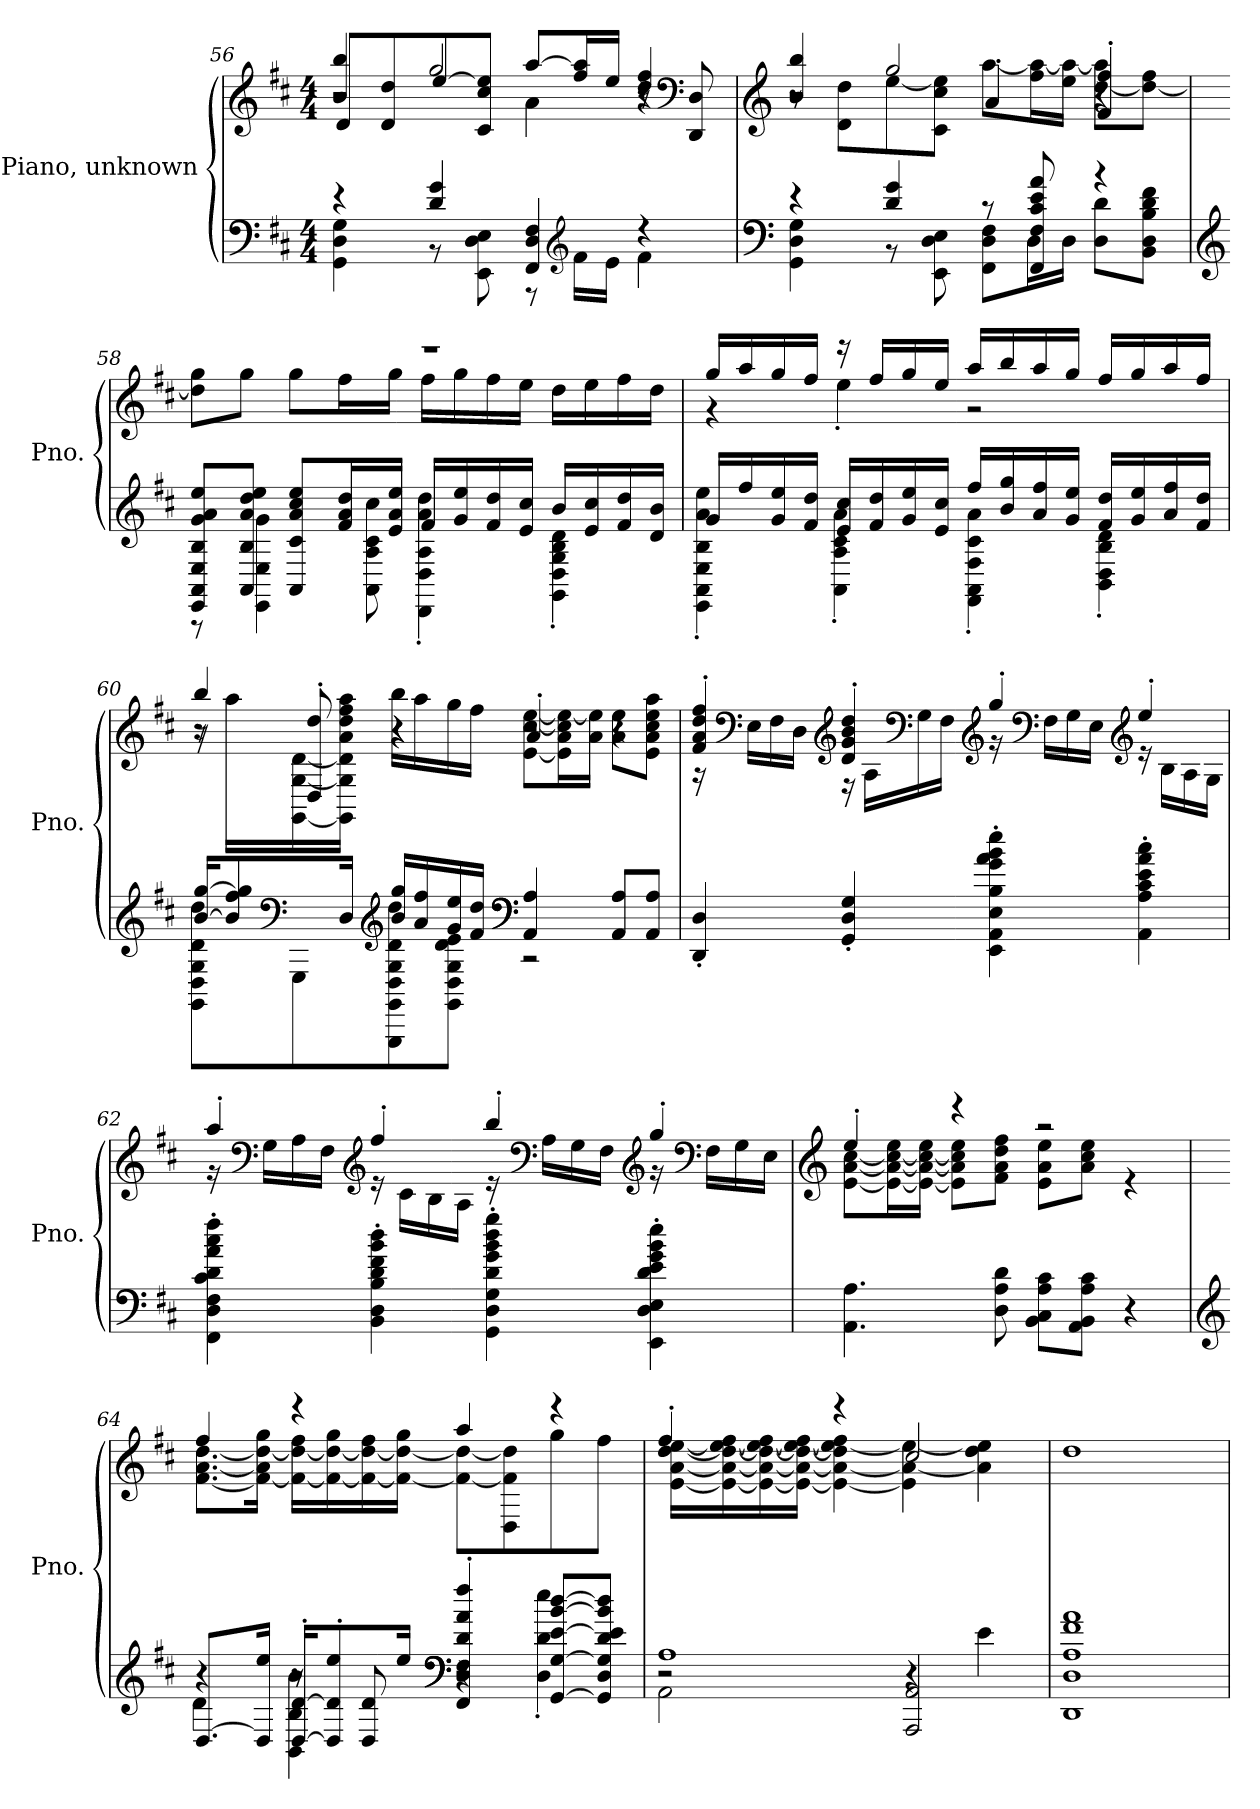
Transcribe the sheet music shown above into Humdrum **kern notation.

**kern	**kern
*part1	*part1
*staff2	*staff1
*I"Piano, unknown	*
*I'Pno.	*
*clefF4	*clefG2
*k[f#c#]	*k[f#c#]
*M4/4	*M4/4
=56	=56
*^	*^
*	*	*	*^
4r	4GG\ 4D\ 4G\	4b/ 4bb/	2r	8d/L
.	.	.	.	8d/ 8dd/
4d/ 4g/	8r	2gg/	.	[8ee/
.	8EE\ 8D\ 8E\	.	.	8c#/ 8cc#/ 8ee/]J
4FF#/ 4D/ 4F#/	8r	.	4a\	[8aa/L
*clefG2	*	*	*	*
.	16f#\LL	.	.	16ff#/ 16aa/]L
.	16e\JJ	.	.	16ee/JJ
4r	4f#\	4dd/ 4ff#/	4r	8r
*	*	*clefF4	*	*
.	.	.	.	8DD/ 8D/
!!LO:LB:g=z	!!	!!
=57	=57	=57	=57	=57
*clefF4	*	*clefG2	*	*
4r	4GG\ 4D\ 4G\	4b/ 4bb/	8r	2r
.	.	.	8d\ 8dd\L	.
4d/ 4g/	8r	2gg/	[8ee\	.
.	8EE\ 8D\ 8E\	.	8c#\ 8cc#\ 8ee\]J	.
8r	8FF#\ 8D\ 8F#\L	.	[8aa\L	4a'/
8FF#/ 8F#/ 8c#/ 8e/ 8a/	16D\L	.	16ff#\ 16aa\_L	.
.	16D\JJ	.	16ee\ 16aa\_JJ	.
4r	8D\ 8d\L	4r	[8dd\ 8aa\]L	4f#/' 4ff#/'
.	8BB\ 8D\ 8B\ 8d\ 8f#\J	.	8dd\_ 8ff#\J	.
*	*	*v	*v	*v
=58	=58	=58
*clefG2	*	*
*	*	*^
8EE/ 8AA/ 8E/ 8B/ 8g/ 8a/ 8ee/L	8r	1r	8dd\] 8gg\L
8AA/ 8B/ 8a/ 8dd/ 8ee/J	4EE\ 4E\ 4g\	.	8gg\J
8AA/ 8c#/ 8a/ 8cc#/ 8ee/L	.	.	8gg\L
16f#/ 16a/ 16dd/L	8AA\ 8A\ 8c#\ 8cc#\	.	16ff#\L
16e/ 16a/ 16ee/JJ	.	.	16gg\JJ
16f#/LL	4DD\' 4D\' 4A\' 4a\' 4dd\'	.	16ff#\LL
16g/ 16ee/	.	.	16gg\
16f#/ 16dd/	.	.	16ff#\
16e/ 16cc#/JJ	.	.	16ee\JJ
16b/LL	4GG\' 4D\' 4G\' 4B\' 4d\'	.	16dd\LL
16e/ 16cc#/	.	.	16ee\
16f#/ 16dd/	.	.	16ff#\
16d/ 16b/JJ	.	.	16dd\JJ
!!LO:LB:g=z	!!
=59	=59	=59	=59
16g/LL	4EE\' 4AA\' 4E\' 4B\' 4a\' 4ee\'	16gg/LL	4r
16ff#/	.	16aa/	.
16g/ 16ee/	.	16gg/	.
16f#/ 16dd/JJ	.	16ff#/JJ	.
16e/ 16cc#/LL	4AA\' 4A\' 4c#\' 4a\'	16r	4ee'\
16f#/ 16dd/	.	16ff#/LL	.
16g/ 16ee/	.	16gg/	.
16e/ 16cc#/JJ	.	16ee/JJ	.
16ff#/LL	4FF#\' 4AA\' 4F#\' 4c#\' 4a\'	16aa/LL	2r
16b/ 16gg/	.	16bb/	.
16a/ 16ff#/	.	16aa/	.
16g/ 16ee/JJ	.	16gg/JJ	.
16f#/ 16dd/LL	4BB\' 4D\' 4B\' 4d\'	16ff#/LL	.
16g/ 16ee/	.	16gg/	.
16a/ 16ff#/	.	16aa/	.
16f#/ 16dd/JJ	.	16ff#/JJ	.
=60	=60	=60	=60
*	*	*	*^
[16b/ [16gg/KL	8GG\ 8D\ 8G\ 8d\ 8dd\L	4bb/	16r	8r
8b/] 8ff#/ 8gg/]	.	.	16aa\LL	.
*clefF4	*	*	*	*
.	8GGG\	.	[16GG\ [16G\ [16d\	8D/' 8dd/'
16D/Jk	.	.	16GG\] 16G\] 16d\] 16a\ 16dd\ 16ff#\ 16aa\JJ	.
*clefG2	*	*	*	*
16b/ 16gg/LL	8GGG\ 8GG\ 8D\ 8G\ 8d\ 8dd\	4r	16bb\LL	4r
16a/ 16ff#/	.	.	16aa\	.
16g/ 16ee/	8GG\ 8D\ 8G\ 8d\ 8e\J	.	16gg\	.
16f#/ 16dd/JJ	.	.	16ff#\JJ	.
*clefF4	*	*	*	*
4AA/ 4A/	2r	2r	[8e\ [8cc#\ [8ee\L	4a'/
.	.	.	16e\] 16a\ 16cc#\] 16ee\_L	.
.	.	.	16a\ 16ee\]JJ	.
8AA/ 8A/L	.	.	8a\ 8ee\L	4r
8AA/ 8A/J	.	.	8e\ 8a\ 8cc#\ 8ee\ 8aa\J	.
*v	*v	*	*	*
*	*	*v	*v
!!LO:LB:g=z
=61	=61	=61
4DD/' 4D/'	4f#/' 4a/' 4dd/' 4ff#/'	16r
*	*clefF4	*
.	.	16E\LL
.	.	16F#\
.	.	16D\JJ
*	*clefG2	*
4GG/' 4D/' 4G/'	4d/' 4g/' 4b/' 4dd/'	16r
.	.	16A\LL
*	*clefF4	*
.	.	16G\
.	.	16F#\JJ
*	*clefG2	*
4EE\' 4AA\' 4E\' 4B\' 4g\' 4a\' 4b\' 4ee\'	4gg'/	16r
*	*clefF4	*
.	.	16F#\LL
.	.	16G\
.	.	16E\JJ
*	*clefG2	*
4AA\' 4A\' 4c#\' 4e\' 4a\' 4cc#\'	4ee'/	16r
.	.	16B\LL
.	.	16A\
.	.	16G\JJ
!!LO:LB:g=z	!!
=62	=62	=62
4FF#\' 4D\' 4F#\' 4c#\' 4d\' 4a\' 4cc#\' 4ff#\'	4aa'/	16r
*	*clefF4	*
.	.	16G\LL
.	.	16A\
.	.	16F#\JJ
*	*clefG2	*
4BB\' 4D\' 4B\' 4d\' 4f#\' 4b\' 4dd\'	4ff#'/	16r
.	.	16c#\LL
.	.	16B\
.	.	16A\JJ
4GG\' 4D\' 4G\' 4d\' 4g\' 4b\' 4dd\' 4gg\'	4bb'/	16r
*	*clefF4	*
.	.	16A\LL
.	.	16G\
.	.	16F#\JJ
*	*clefG2	*
4EE\' 4D\' 4E\' 4d\' 4e\' 4g\' 4b\' 4ee\'	4gg'/	16r
*	*clefF4	*
.	.	16F#\LL
.	.	16G\
.	.	16E\JJ
=63	=63	=63
*	*clefG2	*
4.AA\ 4.A\	4ee'/	[8e\ [8a\ [8cc#\L
.	.	16e\_ 16a\_ 16cc#\_ 16ee\L
.	.	16e\_ 16a\_ 16cc#\_ 16ee\JJ
.	4r	8e\] 8a\] 8cc#\] 8ee\L
8D\ 8A\ 8d\	.	8f#\ 8a\ 8dd\ 8ff#\J
8BB\ 8C#\ 8A\ 8c#\L	2r	8e\ 8a\ 8ee\L
8AA\ 8BB\ 8A\ 8c#\J	.	8a\ 8cc#\ 8ee\J
4r	.	4r
!!LO:PB:g=z	!!
=64	=64	=64
*clefG2	*	*
*^	*	*
*	*^	*	*
[8.D/L	4d\	4r	4ff#/	[8.f#\ [8.a\ [8.dd\L
16D/] 16ee/Jk	.	.	.	16f#\_ 16a\] 16dd\_ 16gg\Jk
[16D/' [16d/'KL	4BB\ 4B\ 4b\	8r	4r	16f#\_ 16dd\_ 16ff#\LL
8D/]' 8d/]' 8ee/'	.	.	.	16f#\_ 16dd\_ 16gg\
.	.	8D/ 8d/	.	16f#\_ 16dd\_ 16ff#\
16ee/Jk	.	.	.	16f#\_ 16dd\_ 16gg\JJ
*clefF4	*	*	*	*
4FF#/' 4D/' 4F#/' 4d/' 4a/' 4ff#/'	4r	2r	4aa/	8f#\_ 8dd\_L
.	.	.	.	8D\ 8f#\] 8dd\]
[8GG/ [8G/ [8e/ [8b/ [8dd/L	4D\' 4d\' 4ee\'	.	4r	8gg\
8GG/] 8D/ 8G/] 8d/ 8e/] 8b/] 8dd/]J	.	.	.	8ff#\J
=65	=65	=65	=65	=65
1A	2AA\	2r	4ff#'/	[16e\ [16a\ [16dd\ [16ee\LL
.	.	.	.	16e\_ 16a\_ 16dd\_ 16ee\_ 16ff#\
.	.	.	.	16e\_ 16a\_ 16dd\_ 16ee\_ 16ff#\
.	.	.	.	16e\_ 16a\_ 16dd\_ 16ee\_ 16ff#\JJ
.	.	.	4r	4e\_ 4a\_ 4dd\] 4ee\_ 4ff#\
.	4r	2AAA/ 2AA/	2cc#/	4e\] 4a\_ 4ee\_
.	4e\	.	.	4a\] 4dd\ 4ee\]
*v	*v	*v	*	*
*	*v	*v
=66	=66
1DD 1D 1A 1f# 1a	1dd
=	=
*-	*-
